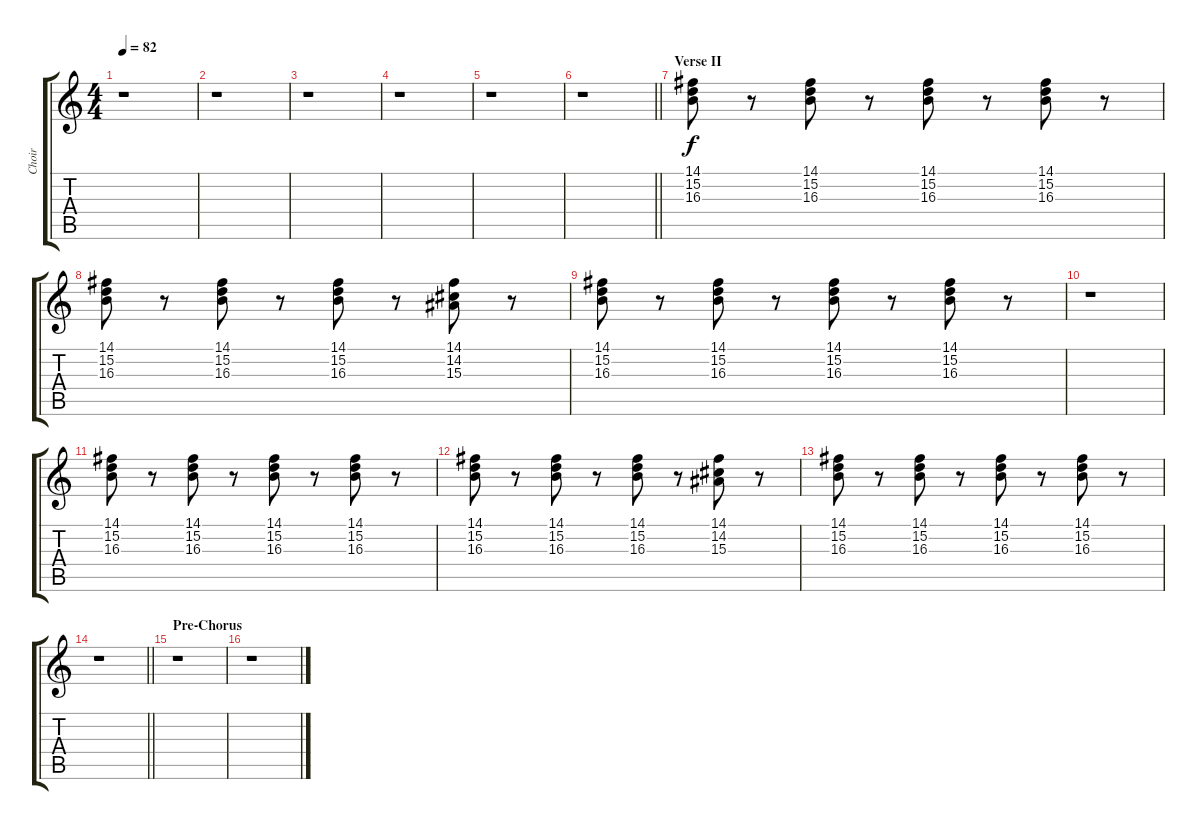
\track ("Choir" "Choir") {instrument choiraahs}
\staff {score tabs}
\tuning (E4 B3 G3 D3 A2 E2) {hide}
\ts (4 4)
\tempo 82
\clef g2
\ks c
r.1{dy f} |
r.1 |
r.1 |
r.1 |
r.1 |
\barLineRight lightlight
r.1 |
\section ("" "Verse II")
(14.1 15.2 16.3).8 r.8 (14.1 15.2 16.3).8 r.8 (14.1 15.2 16.3).8 r.8 (14.1 15.2 16.3).8 r.8 |
(14.1 15.2 16.3).8 r.8 (14.1 15.2 16.3).8 r.8 (14.1 15.2 16.3).8 r.8 (14.1 14.2 15.3).8 r.8 |
(14.1 15.2 16.3).8 r.8 (14.1 15.2 16.3).8 r.8 (14.1 15.2 16.3).8 r.8 (14.1 15.2 16.3).8 r.8 |
r.1 |
(14.1 15.2 16.3).8 r.8 (14.1 15.2 16.3).8 r.8 (14.1 15.2 16.3).8 r.8 (14.1 15.2 16.3).8 r.8 |
(14.1 15.2 16.3).8 r.8 (14.1 15.2 16.3).8 r.8 (14.1 15.2 16.3).8 r.8 (14.1 14.2 15.3).8 r.8 |
(14.1 15.2 16.3).8 r.8 (14.1 15.2 16.3).8 r.8 (14.1 15.2 16.3).8 r.8 (14.1 15.2 16.3).8 r.8 |
\barLineRight lightlight
r.1 |
\section ("" "Pre-Chorus")
r.1 |
r.1
